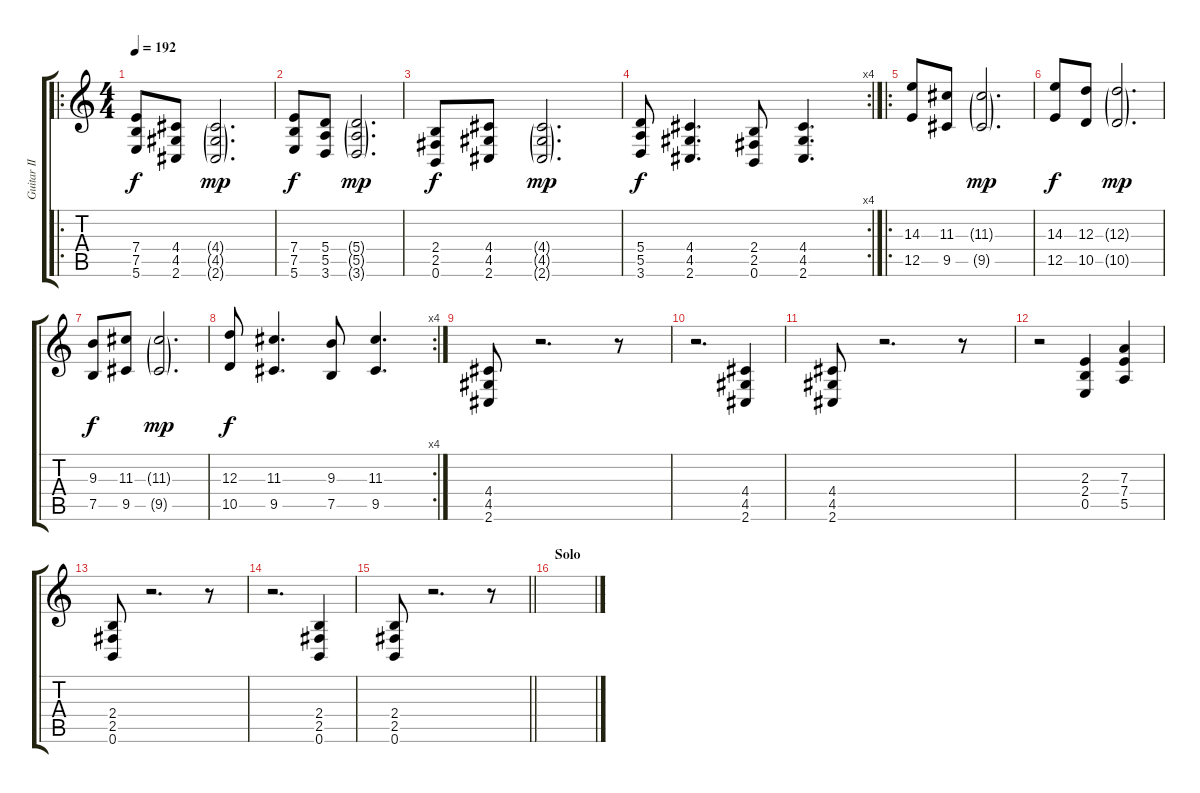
\track ("Guitar II" "Guitar II") {instrument distortionguitar}
\staff {score tabs}
\tuning (B3 Gb3 D3 A2 E2 B1) {hide}
\ro
\ts (4 4)
\tempo 192
\clef g2
\ks c
(7.4 7.5 5.6).8{dy f} (4.4 4.5 2.6).8 (4.4{g} 4.5{g} 2.6{g}).2{d dy mp} |
(7.4 7.5 5.6).8{dy f} (5.4 5.5 3.6).8 (5.4{g} 5.5{g} 3.6{g}).2{d dy mp} |
(2.4 2.5 0.6).8{dy f} (4.4 4.5 2.6).8 (4.4{g} 4.5{g} 2.6{g}).2{d dy mp} |
\rc 4
(5.4 5.5 3.6).8{dy f} (4.4 4.5 2.6).4{d} (2.4 2.5 0.6).8 (4.4 4.5 2.6).4{d} |
\ro
(14.3 12.5).8 (11.3 9.5).8 (11.3{g} 9.5{g}).2{d dy mp} |
(14.3 12.5).8{dy f} (12.3 10.5).8 (12.3{g} 10.5{g}).2{d dy mp} |
(9.3 7.5).8{dy f} (11.3 9.5).8 (11.3{g} 9.5{g}).2{d dy mp} |
\rc 4
(12.3 10.5).8{dy f} (11.3 9.5).4{d} (9.3 7.5).8 (11.3 9.5).4{d} |
(4.4 4.5 2.6).8 r.2{d} r.8 |
r.2{d} (4.4 4.5 2.6).4 |
(4.4 4.5 2.6).8 r.2{d} r.8 |
r.2 (2.3 2.4 0.5).4 (7.3 7.4 5.5).4 |
(2.4 2.5 0.6).8 r.2{d} r.8 |
r.2{d} (2.4 2.5 0.6).4 |
\barLineRight lightlight
(2.4 2.5 0.6).8 r.2{d} r.8 |
\section ("" "Solo ")
